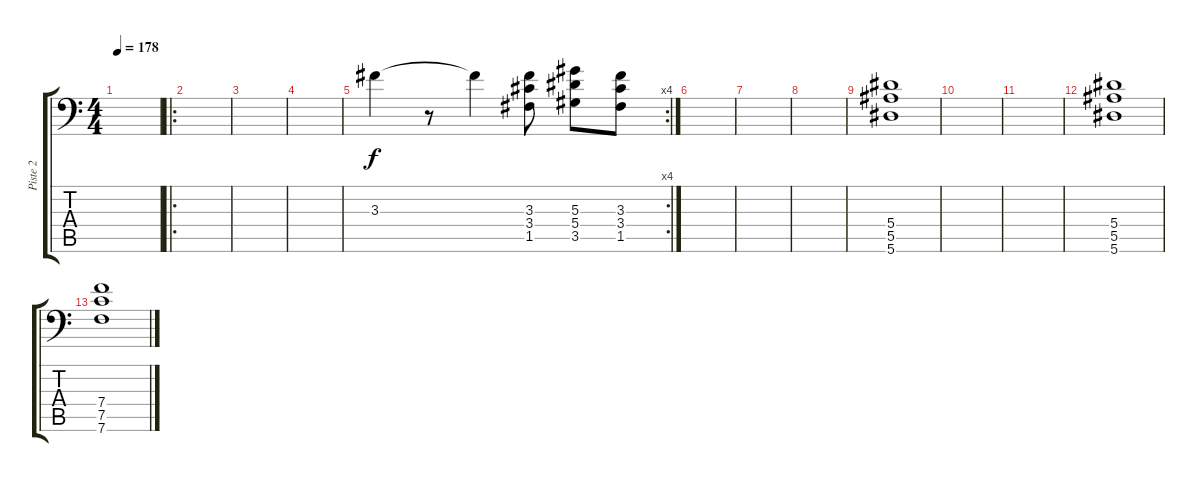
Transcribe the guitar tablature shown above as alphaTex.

\track ("Piste 2" "Piste 2") {instrument distortionguitar}
\staff {score tabs}
\tuning (C4 G3 Eb3 Bb2 F2 Bb1) {hide}
\ts (4 4)
\tempo 178
\clef f4
\ks c
|
\ro
|
|
|
\rc 4
3.3.4 r.8 3.3{t}.4{dy f} (3.3 3.4 1.5).8 (5.3 5.4 3.5).8 (3.3 3.4 1.5).8 |
|
|
|
(5.4 5.5 5.6).1 |
|
|
(5.4 5.5 5.6).1 |
(7.4 7.5 7.6).1
